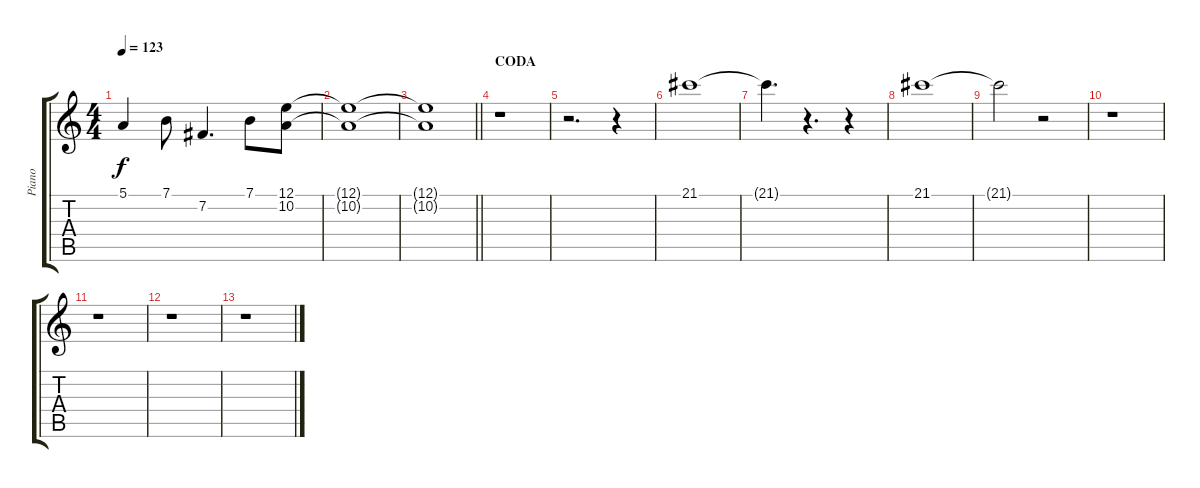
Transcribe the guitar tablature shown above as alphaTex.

\track ("Piano" "Piano") {instrument electricpiano1}
\staff {score tabs}
\tuning (E4 B3 G3 D3 A2 E2) {hide}
\ts (4 4)
\tempo 123
\clef g2
\ks c
5.1{t}.4{dy f} 7.1.8 7.2.4{d} 7.1.8 (12.1 10.2).8 |
(12.1{t} 10.2{t}).1 |
\barLineRight lightlight
(12.1{t} 10.2{t}).1 |
\section ("" "CODA")
r.1 |
r.2{d} r.4 |
21.1.1 |
21.1{t}.4{d} r.4{d} r.4 |
21.1.1 |
21.1{t}.2 r.2 |
r.1 |
r.1 |
r.1 |
r.1
